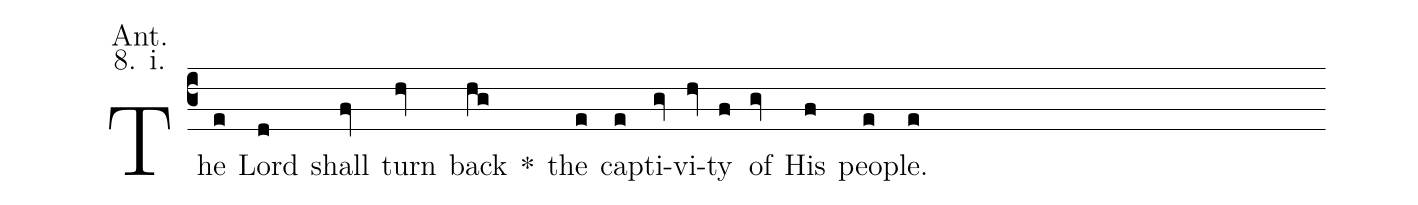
annotation: Ant.;
annotation: 8. i.;
%%
(c3) The(e) Lord(d) shall(fv) turn(hv) back(hg) <sp>*</sp>() the(e) cap(e)ti(gv)vi(hv)ty(f) of(gv) His(f) peo(e)ple.(e)
